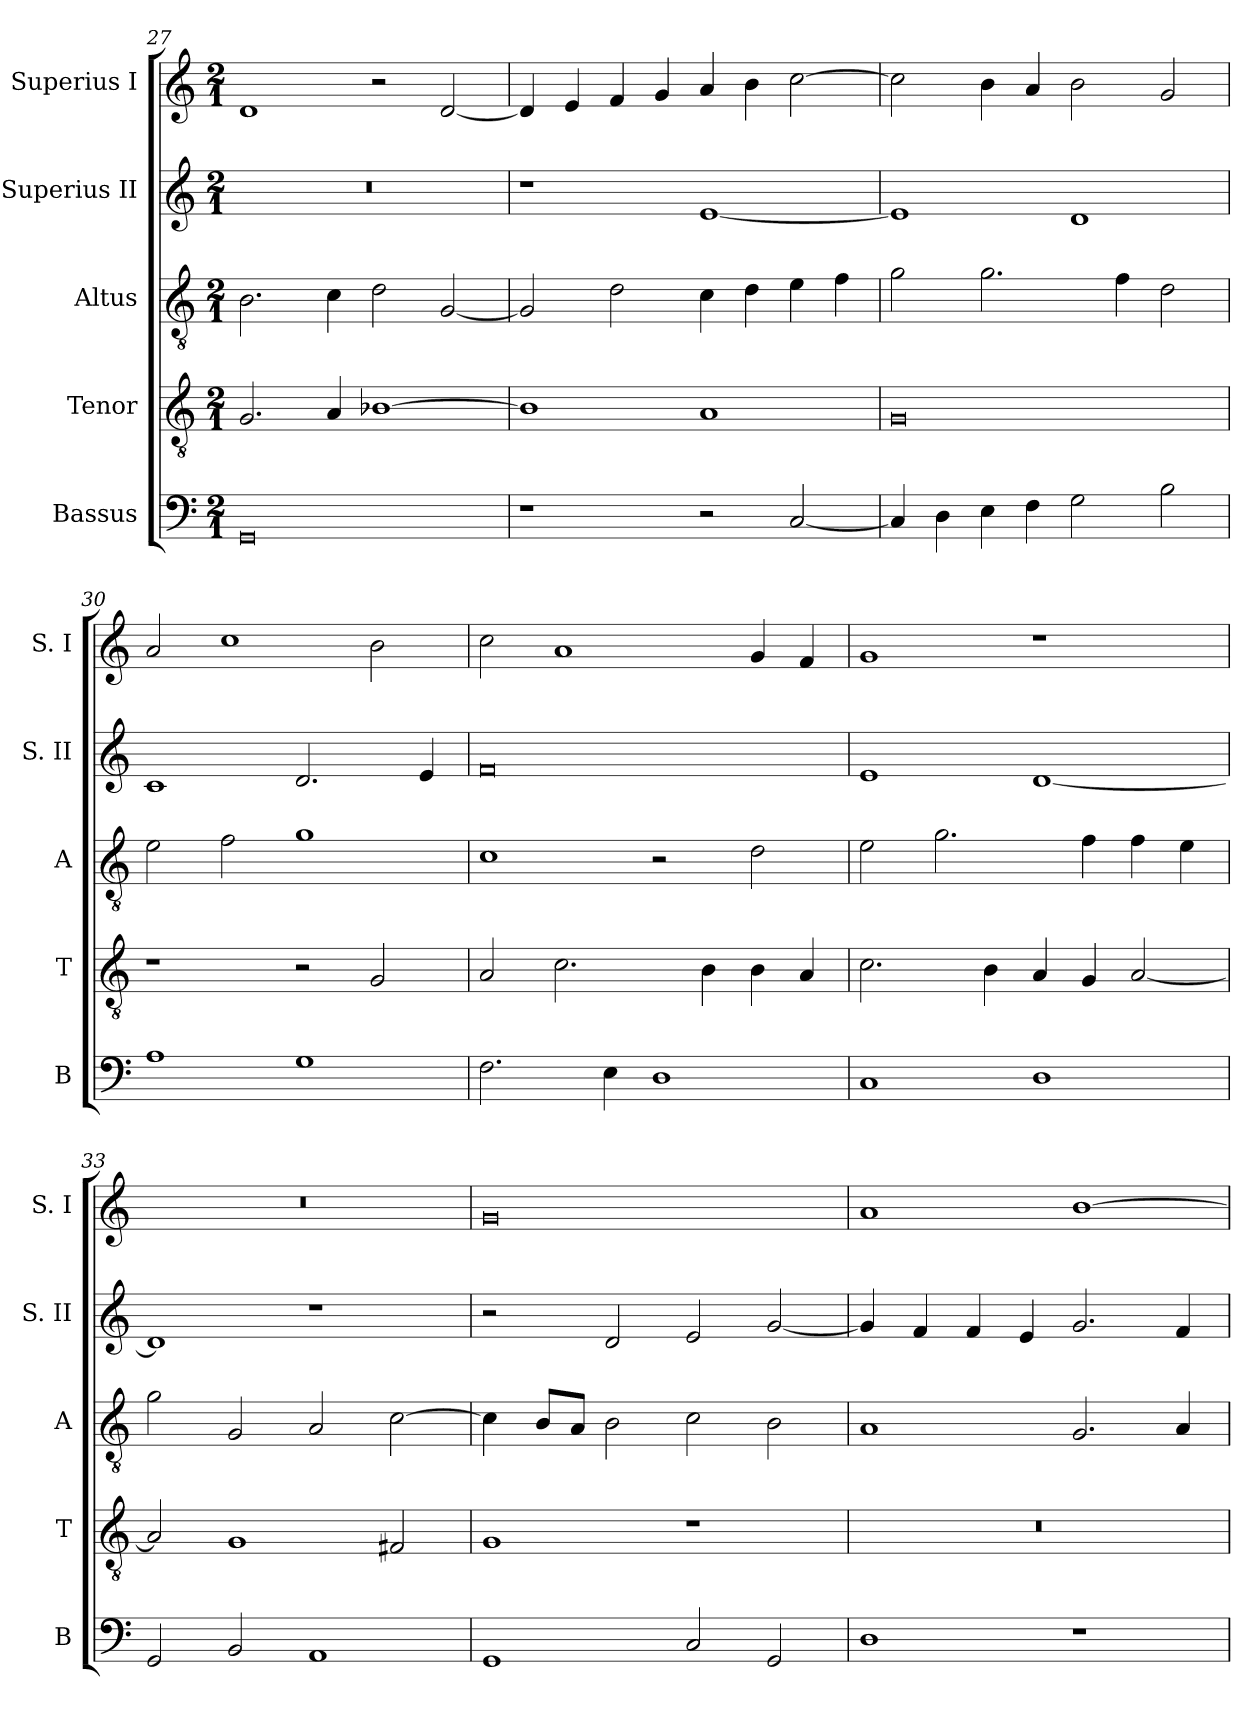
**kern	**kern	**kern	**kern	**kern
*part5	*part4	*part3	*part2	*part1
*staff5	*staff4	*staff3	*staff2	*staff1
*I"Bassus	*I"Tenor	*I"Altus	*I"Superius II	*I"Superius I
*I'B	*I'T	*I'A	*I'S. II	*I'S. I
*clefF4	*clefGv2	*clefGv2	*clefG2	*clefG2
*k[]	*k[]	*k[]	*k[]	*k[]
*C:	*C:	*C:	*C:	*C:
*M2/1	*M2/1	*M2/1	*M2/1	*M2/1
=27	=27	=27	=27	=27
0GG	2.G	2.B	0r	1d
.	4A	4c	.	.
.	[1B-X	2d	.	2r
.	.	[2G	.	[2d
=28	=28	=28	=28	=28
1r	1B-]	2G]	1r	4d]
.	.	.	.	4e
.	.	2d	.	4f
.	.	.	.	4g
2r	1A	4c	[1e	4a
.	.	4d	.	4b
[2C	.	4e	.	[2cc
.	.	4f	.	.
=29	=29	=29	=29	=29
4C]	0G	2g	1e]	2cc]
4D	.	.	.	.
4E	.	2.g	.	4b
4F	.	.	.	4a
2G	.	.	1d	2b
.	.	4f	.	.
2B	.	2d	.	2g
=30	=30	=30	=30	=30
1A	1r	2e	1c	2a
.	.	2f	.	1cc
1G	2r	1g	2.d	.
.	2G	.	.	2b
.	.	.	4e	.
=31	=31	=31	=31	=31
2.F	2A	1c	0f	2cc
.	2.c	.	.	1a
4E	.	.	.	.
1D	.	2r	.	.
.	4B	.	.	.
.	4B	2d	.	4g
.	4A	.	.	4f
=32	=32	=32	=32	=32
1C	2.c	2e	1e	1g
.	.	2.g	.	.
.	4B	.	.	.
1D	4A	.	[1d	1r
.	4G	4f	.	.
.	[2A	4f	.	.
.	.	4e	.	.
=33	=33	=33	=33	=33
2GG	2A]	2g	1d]	0r
2BB	1G	2G	.	.
1AA	.	2A	1r	.
.	2F#X	[2c	.	.
=34	=34	=34	=34	=34
1GG	1G	4c]	2r	0g
.	.	8BL	.	.
.	.	8AJ	.	.
.	.	2B	2d	.
2C	1r	2c	2e	.
2GG	.	2B	[2g	.
=35	=35	=35	=35	=35
1D	0r	1A	4g]	1a
.	.	.	4f	.
.	.	.	4f	.
.	.	.	4e	.
1r	.	2.G	2.g	[1b
.	.	4A	4f	.
=	=	=	=	=
*-	*-	*-	*-	*-
